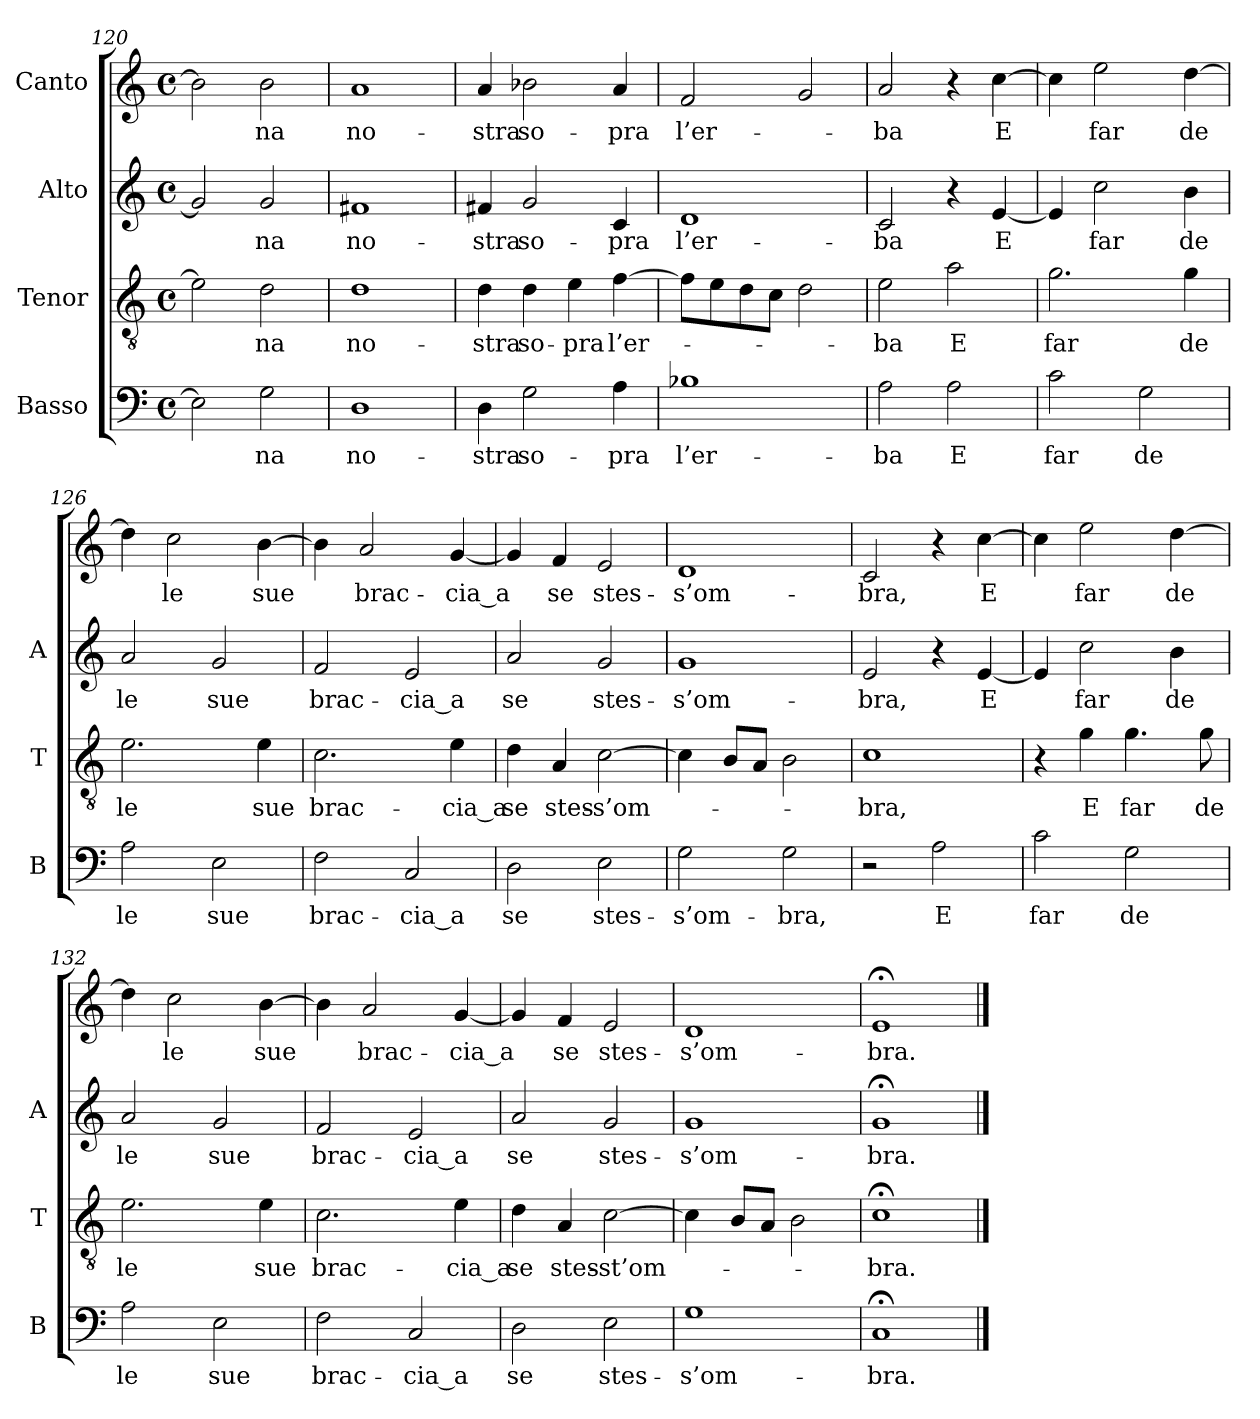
**kern	**text	**kern	**text	**kern	**text	**kern	**text
*part4	*part4	*part3	*part3	*part2	*part2	*part1	*part1
*staff4	*staff4	*staff3	*staff3	*staff2	*staff2	*staff1	*staff1
*I"Basso	*	*I"Tenor	*	*I"Alto	*	*I"Canto	*
*I'B	*	*I'T	*	*I'A	*	*	*
*clefF4	*	*clefGv2	*	*clefG2	*	*clefG2	*
*k[]	*	*k[]	*	*k[]	*	*k[]	*
*C:	*	*C:	*	*C:	*	*C:	*
*M4/4	*	*M4/4	*	*M4/4	*	*M4/4	*
*met(c)	*	*met(c)	*	*met(c)	*	*met(c)	*
=120	=120	=120	=120	=120	=120	=120	=120
2E]	.	2e]	.	2g]	.	2b]	.
2G	-na	2d	-na	2g	-na	2b	-na
=121	=121	=121	=121	=121	=121	=121	=121
1D	no-	1d	no-	1f#X	no-	1a	no-
=122	=122	=122	=122	=122	=122	=122	=122
4D	-stra	4d	-stra	4f#X	-stra	4a	-stra
2G	so-	4d	so-	2g	so-	2b-X	so-
.	.	4e	-pra	.	.	.	.
4A	-pra	[4f	l’er-	4c	-pra	4a	-pra
!!LO:PB:g=z
=123	=123	=123	=123	=123	=123	=123	=123
1B-X	l’er-	8fL]	.	1d	l’er-	2f	l’er-
.	.	8e	.	.	.	.	.
.	.	8d	.	.	.	.	.
.	.	8cJ	.	.	.	.	.
.	.	2d	.	.	.	2g	.
=124	=124	=124	=124	=124	=124	=124	=124
2A	-ba	2e	-ba	2c	-ba	2a	-ba
2A	-E	2a	-E	4r	.	4r	.
.	.	.	.	[4e	-E	[4cc	-E
=125	=125	=125	=125	=125	=125	=125	=125
2c	-far	2.g	-far	4e]	.	4cc]	.
.	.	.	.	2cc	-far	2ee	-far
2G	-de	.	.	.	.	.	.
.	.	4g	-de	4b	-de	[4dd	-de
=126	=126	=126	=126	=126	=126	=126	=126
2A	-le	2.e	-le	2a	-le	4dd]	.
.	.	.	.	.	.	2cc	-le
2E	-sue	.	.	2g	-sue	.	.
.	.	4e	-sue	.	.	[4b	-sue
=127	=127	=127	=127	=127	=127	=127	=127
2F	brac-	2.c	brac-	2f	brac-	4b]	.
.	.	.	.	.	.	2a	brac-
2C	-cia_a	.	.	2e	-cia_a	.	.
.	.	4e	-cia_a	.	.	[4g	-cia_a
=128	=128	=128	=128	=128	=128	=128	=128
2D	-se	4d	-se	2a	-se	4g]	.
.	.	4A	stes-	.	.	4f	-se
2E	stes-	[2c	s’om-	2g	stes-	2e	stes-
=129	=129	=129	=129	=129	=129	=129	=129
2G	s’om-	4c]	.	1g	s’om-	1d	s’om-
.	.	8BL	.	.	.	.	.
.	.	8AJ	.	.	.	.	.
2G	-bra,	2B	.	.	.	.	.
=130	=130	=130	=130	=130	=130	=130	=130
2r	.	1c	-bra,	2e	-bra,	2c	-bra,
2A	-E	.	.	4r	.	4r	.
.	.	.	.	[4e	-E	[4cc	-E
=131	=131	=131	=131	=131	=131	=131	=131
2c	-far	4r	.	4e]	.	4cc]	.
.	.	4g	-E	2cc	-far	2ee	-far
2G	-de	4.g	-far	.	.	.	.
.	.	.	.	4b	-de	[4dd	-de
.	.	8g	-de	.	.	.	.
=132	=132	=132	=132	=132	=132	=132	=132
2A	-le	2.e	-le	2a	-le	4dd]	.
.	.	.	.	.	.	2cc	-le
2E	-sue	.	.	2g	-sue	.	.
.	.	4e	-sue	.	.	[4b	-sue
=133	=133	=133	=133	=133	=133	=133	=133
2F	brac-	2.c	brac-	2f	brac-	4b]	.
.	.	.	.	.	.	2a	brac-
2C	-cia_a	.	.	2e	-cia_a	.	.
.	.	4e	-cia_a	.	.	[4g	-cia_a
=134	=134	=134	=134	=134	=134	=134	=134
2D	-se	4d	-se	2a	-se	4g]	.
.	.	4A	stes-	.	.	4f	-se
2E	stes-	[2c	st’om-	2g	stes-	2e	stes-
=135	=135	=135	=135	=135	=135	=135	=135
1G	s’om-	4c]	.	1g	s’om-	1d	s’om-
.	.	8BL	.	.	.	.	.
.	.	8AJ	.	.	.	.	.
.	.	2B	.	.	.	.	.
=136	=136	=136	=136	=136	=136	=136	=136
1C;<	-bra.	1c;<	-bra.	1g;<	-bra.	1e;<	-bra.
==	==	==	==	==	==	==	==
*-	*-	*-	*-	*-	*-	*-	*-
